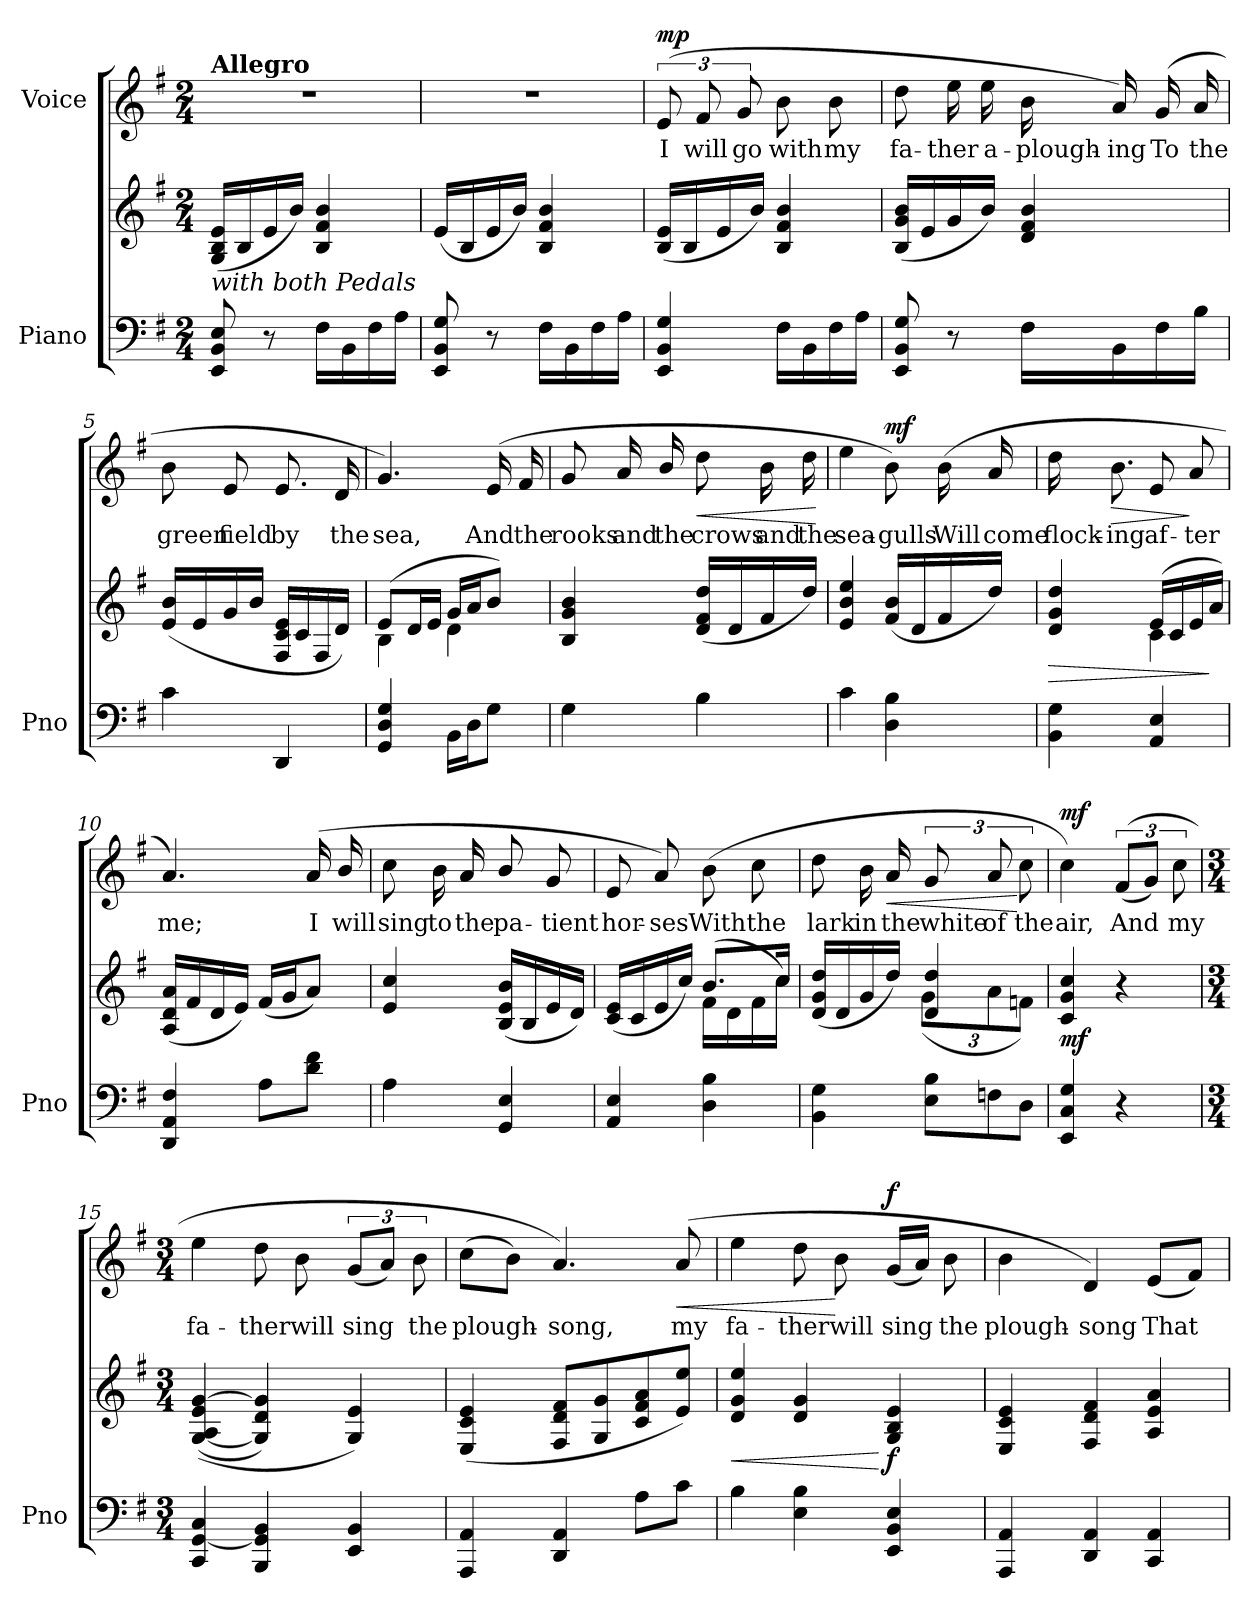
**kern	**kern	**dynam	**kern	**text	**dynam
*part2	*part2	*part2	*part1	*part1	*part1
*staff3	*staff2	*staff2/3	*staff1	*staff1	*staff1
*I"Piano	*	*	*I"Voice	*	*
*I'Pno	*	*	*	*	*
*clefF4	*clefG2	*	*clefG2	*	*
*k[f#]	*k[f#]	*	*k[f#]	*	*
*M2/4	*M2/4	*	*M2/4	*	*
=1	=1	=1	=1	=1	=1
!	!	!	!LO:TX:a:B:t=Allegro	!	!
!LO:TX:a:i:t=with both Pedals	!	!	!	!	!
8EE/ 8BB/ 8E/	(16G/ 16B/ 16e/LL	.	2r	.	.
.	16B/	.	.	.	.
8r	16e/	.	.	.	.
.	16b/JJ)	.	.	.	.
16F#\LL	4B/ 4f#/ 4b/	.	.	.	.
16BB\	.	.	.	.	.
16F#\	.	.	.	.	.
16A\JJ	.	.	.	.	.
=2	=2	=2	=2	=2	=2
8EE/ 8BB/ 8G/	(16e/LL	.	2r	.	.
.	16B/	.	.	.	.
8r	16e/	.	.	.	.
.	16b/JJ)	.	.	.	.
16F#\LL	4B/ 4f#/ 4b/	.	.	.	.
16BB\	.	.	.	.	.
16F#\	.	.	.	.	.
16A\JJ	.	.	.	.	.
=3	=3	=3	=3	=3	=3
!	!	!	!	!	!LO:DY:b
4EE/ 4BB/ 4G/	(16B/ 16e/LL	.	(12e/	I	mp
.	16B/	.	.	.	.
.	.	.	12f#/	will	.
.	16e/	.	.	.	.
.	.	.	12g/	go	.
.	16b/JJ)	.	.	.	.
16F#\LL	4B/ 4f#/ 4b/	.	8b\	with	.
16BB\	.	.	.	.	.
16F#\	.	.	8b\	my	.
16A\JJ	.	.	.	.	.
=4	=4	=4	=4	=4	=4
8EE/ 8BB/ 8G/	(16B/ 16g/ 16b/LL	.	8dd\	fa-	.
.	16e/	.	.	.	.
8r	16g/	.	16ee\	-ther	.
.	16b/JJ)	.	16ee\	a-	.
16F#\LL	4d/ 4f#/ 4b/	.	16b\	-plough-	.
16BB\	.	.	16a/)	-ing	.
16F#\	.	.	(16g/	To	.
16B\JJ	.	.	16a/	the	.
=5	=5	=5	=5	=5	=5
4c\	(16e/ 16b/LL	.	8b\	green	.
.	16e/	.	.	.	.
.	16g/	.	8e/	field	.
.	16b/JJ	.	.	.	.
4DD/	16F#/ 16c/ 16e/LL	.	8.e/	by	.
.	16c/	.	.	.	.
.	16F#/	.	.	.	.
.	16d/JJ)	.	16d/	the	.
=6	=6	=6	=6	=6	=6
*	*^	*	*	*	*
4GG/ 4D/ 4G/	(8e/L	4B\	.	4.g/)	sea,	.
.	16d/L	.	.	.	.	.
.	16e/JJ	.	.	.	.	.
16BB\LL	16g/LL	4d\	.	.	.	.
16D\J	16a/J	.	.	.	.	.
8G\J	8b/J)	.	.	(16e/	And	.
.	.	.	.	16f#/	the	.
*	*v	*v	*	*	*	*
=7	=7	=7	=7	=7	=7
4G\	4B/ 4g/ 4b/	.	8g/	rooks	.
.	.	.	16a/	and	.
.	.	.	16b/	the	.
!	!	!	!	!	!LO:HP:b
4B\	(16d/ 16f#/ 16dd/LL	.	8dd\	crows	<
.	16d/	.	.	.	.
.	16f#/	.	16b\	and	.
.	16dd/JJ)	.	16dd\	the	.
.	.	.	.	.	[
=8	=8	=8	=8	=8	=8
4c\	4e/ 4b/ 4ee/	.	4ee\	sea-	.
!	!	!	!	!	!LO:DY:b
4D\ 4B\	(16f#/ 16b/LL	.	8b\)	-gulls	mf
.	16d/	.	.	.	.
.	16f#/	.	(16b\	Will	.
.	16dd/JJ)	.	16a/	come	.
=9	=9	=9	=9	=9	=9
!	!	!LO:HP:b	!	!	!
*	*^	*	*	*	*
4BB\ 4G\	4d/ 4g/ 4dd/	4ryy	>	16dd\	flock-	.
!	!	!	!	!	!	!LO:HP:b
.	.	.	.	8.b\	-ing	>
4AA/ 4E/	(16e/LL	4c\	.	8e/	af-	.
.	16c/	.	.	.	.	.
.	16e/	.	.	8a/	-ter	]
.	16a/JJ)	.	]	.	.	.
*	*v	*v	*	*	*	*
=10	=10	=10	=10	=10	=10
4DD/ 4AA/ 4F#/	(16A/ 16d/ 16a/LL	.	4.a/)	me;	.
.	16f#/	.	.	.	.
.	16d/	.	.	.	.
.	16e/JJ)	.	.	.	.
8A\L	(16f#/LL	.	.	.	.
.	16g/J	.	.	.	.
8d\ 8f#\J	8a/J)	.	(16a/	I	.
.	.	.	16b/	will	.
=11	=11	=11	=11	=11	=11
4A\	4e/ 4cc/	.	8cc\	sing	.
.	.	.	16b\	to	.
.	.	.	16a/	the	.
4GG/ 4E/	(16B/ 16e/ 16b/LL	.	8b/	pa-	.
.	16B/	.	.	.	.
.	16e/	.	8g/	-tient	.
.	16d/JJ)	.	.	.	.
=12	=12	=12	=12	=12	=12
*	*^	*	*	*	*
4AA/ 4E/	(<16c/ 16e/LL	4ryy	.	8e/	hor-	.
.	16c/	.	.	.	.	.
.	16e/	.	.	8a/)	-ses	.
.	16cc/JJ)	.	.	.	.	.
4D\ 4B\	(8.b/L	16f#\LL	.	(8b\	With	.
.	.	16d\	.	.	.	.
.	.	16f#\	.	8cc\	the	.
.	16cc/Jk	16cc\JJ)	.	.	.	.
=13	=13	=13	=13	=13	=13	=13
4BB\ 4G\	(<16d/ 16g/ 16dd/LL	4ryy	.	8dd\	lark	.
.	16d/	.	.	.	.	.
.	16g/	.	.	16b\	in	.
!	!	!	!	!	!	!LO:HP:b
.	16dd/JJ)	.	.	16a/	the	<
*Xtuplet	*	*Xbrackettup	*	*	*	*
12E\ 12B\L	4d/ 4dd/	(12g\L	.	12g/	white	.
12Fn\	.	12a\	.	12a/	of	.
12D\J	.	12fn\J)	.	12cc\	the	[
=14	=14	=14	=14	=14	=14	=14
!	!	!	!LO:DY:b	!	!	!LO:DY:b
*	*v	*v	*	*	*	*
4EE/ 4C/ 4G/	4c/ 4g/ 4cc/	mf	4cc\)	air,	mf
4r	4r	.	((12f#/L	And	.
.	.	.	12g/J)	.	.
.	.	.	12cc\	my	.
=15	=15	=15	=15	=15	=15
*M3/4	*M3/4	*	*M3/4	*	*
4CC/ [<4GG/ 4C/	(<(>[4G/ 4A/ 4e/ [4g/	.	4ee\	fa-	.
4BBB/ 4GG/] 4BB/	4G/] 4d/ 4g/])	.	8dd\	-ther	.
.	.	.	8b\	will	.
4EE/ 4BB/	4G/ 4e/)	.	(12g/L	sing	.
.	.	.	12a/J)	.	.
.	.	.	12b\	the	.
=16	=16	=16	=16	=16	=16
4AAA/ 4AA/	(4E/ 4c/ 4e/	.	(8cc\L	plough-	.
.	.	.	8b\J)	.	.
4DD/ 4AA/	8F#/ 8d/ 8f#/L	.	4.a/)	-song,	.
.	8G/ 8g/	.	.	.	.
8A\L	8c/ 8f#/ 8a/	.	.	.	.
!	!	!	!	!	!LO:HP:b
8c\J	8e/ 8ee/J)	.	(8a/	my	<
=17	=17	=17	=17	=17	=17
!	!	!LO:HP:b	!	!	!
4B\	4d/ 4g/ 4ee/	<	4ee\	fa-	.
4E\ 4B\	4d/ 4g/	.	8dd\	-ther	.
.	.	.	8b\	will	[
!	!	!LO:DY:n=1:b	!	!	!LO:DY:b
4EE/ 4BB/ 4E/	4G/ 4B/ 4e/	[ f	(16g/LL	sing	f
.	.	.	16a/JJ)	.	.
.	.	.	8b\	the	.
=18	=18	=18	=18	=18	=18
4AAA/ 4AA/	4E/ 4c/ 4e/	.	4b\	plough-	.
4DD/ 4AA/	4F#/ 4d/ 4f#/	.	4d/)	-song	.
4CC/ 4AA/	4A/ 4e/ 4a/	.	(8e/L	That	.
.	.	.	8f#/J)	.	.
=	=	=	=	=	=
*-	*-	*-	*-	*-	*-
